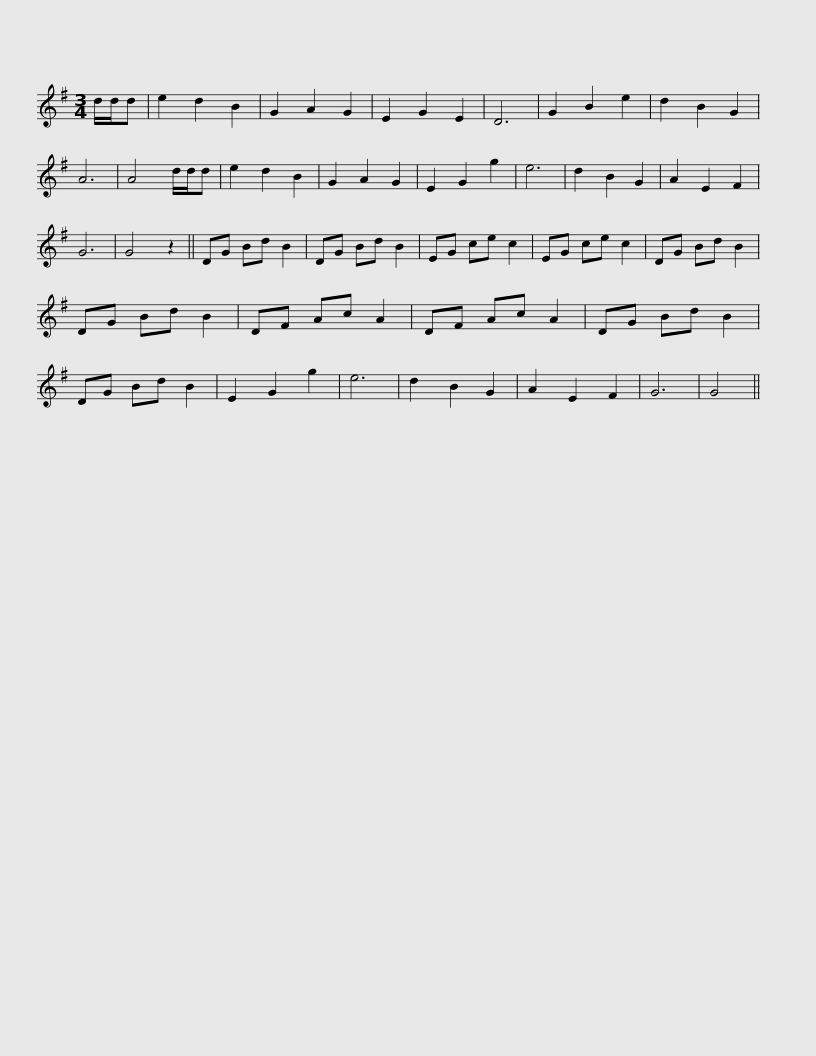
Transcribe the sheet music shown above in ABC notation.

X:1
L:1/8
M:3/4
I:linebreak $
K:G
V:1 treble
V:1
 d/d/d | e2 d2 B2 | G2 A2 G2 | E2 G2 E2 | D6 | %5
 G2 B2 e2 | d2 B2 G2 | A6 | A4 d/d/d | e2 d2 B2 | %10
 G2 A2 G2 | E2 G2 g2 | e6 |$ d2 B2 G2 | A2 E2 F2 | %15
 G6 | G4 z2 || DG Bd B2 | DG Bd B2 | EG ce c2 | %20
 EG ce c2 | DG Bd B2 | DG Bd B2 |$ DF Ac A2 | DF Ac A2 | %25
 DG Bd B2 | DG Bd B2 | E2 G2 g2 | e6 | d2 B2 G2 | %30
 A2 E2 F2 | G6 | G4 || %33
